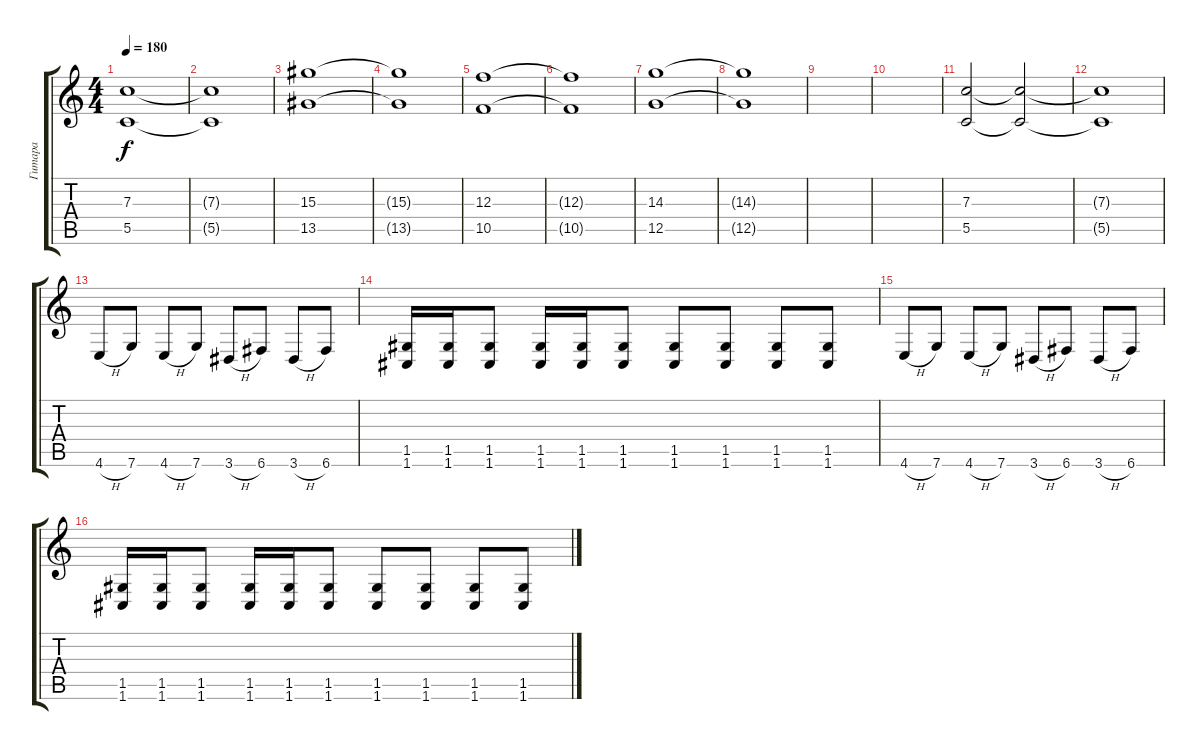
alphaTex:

\track ("Гитара" "Гитара") {instrument overdrivenguitar}
\staff {score tabs}
\tuning (D4 A3 F3 C3 G2 C2) {hide}
\ts (4 4)
\tempo 180
\clef g2
\ks c
(7.3 5.5).1{dy f} |
(7.3{t} 5.5{t}).1 |
(15.3 13.5).1 |
(15.3{t} 13.5{t}).1 |
(12.3 10.5).1 |
(12.3{t} 10.5{t}).1 |
(14.3 12.5).1 |
(14.3{t} 12.5{t}).1 |
|
|
(7.3 5.5).2 (7.3{t} 5.5{t}).2 |
(7.3{t} 5.5{t}).1 |
4.6{h}.8{volume 14} 7.6.8 4.6{h}.8 7.6.8 3.6{h}.8 6.6.8 3.6{h}.8 6.6.8 |
(1.5 1.6).16 (1.5 1.6).16 (1.5 1.6).8 (1.5 1.6).16 (1.5 1.6).16 (1.5 1.6).8 (1.5 1.6).8 (1.5 1.6).8 (1.5 1.6).8 (1.5 1.6).8 |
4.6{h}.8 7.6.8 4.6{h}.8 7.6.8 3.6{h}.8 6.6.8 3.6{h}.8 6.6.8 |
(1.5 1.6).16 (1.5 1.6).16 (1.5 1.6).8 (1.5 1.6).16 (1.5 1.6).16 (1.5 1.6).8 (1.5 1.6).8 (1.5 1.6).8 (1.5 1.6).8 (1.5 1.6).8
